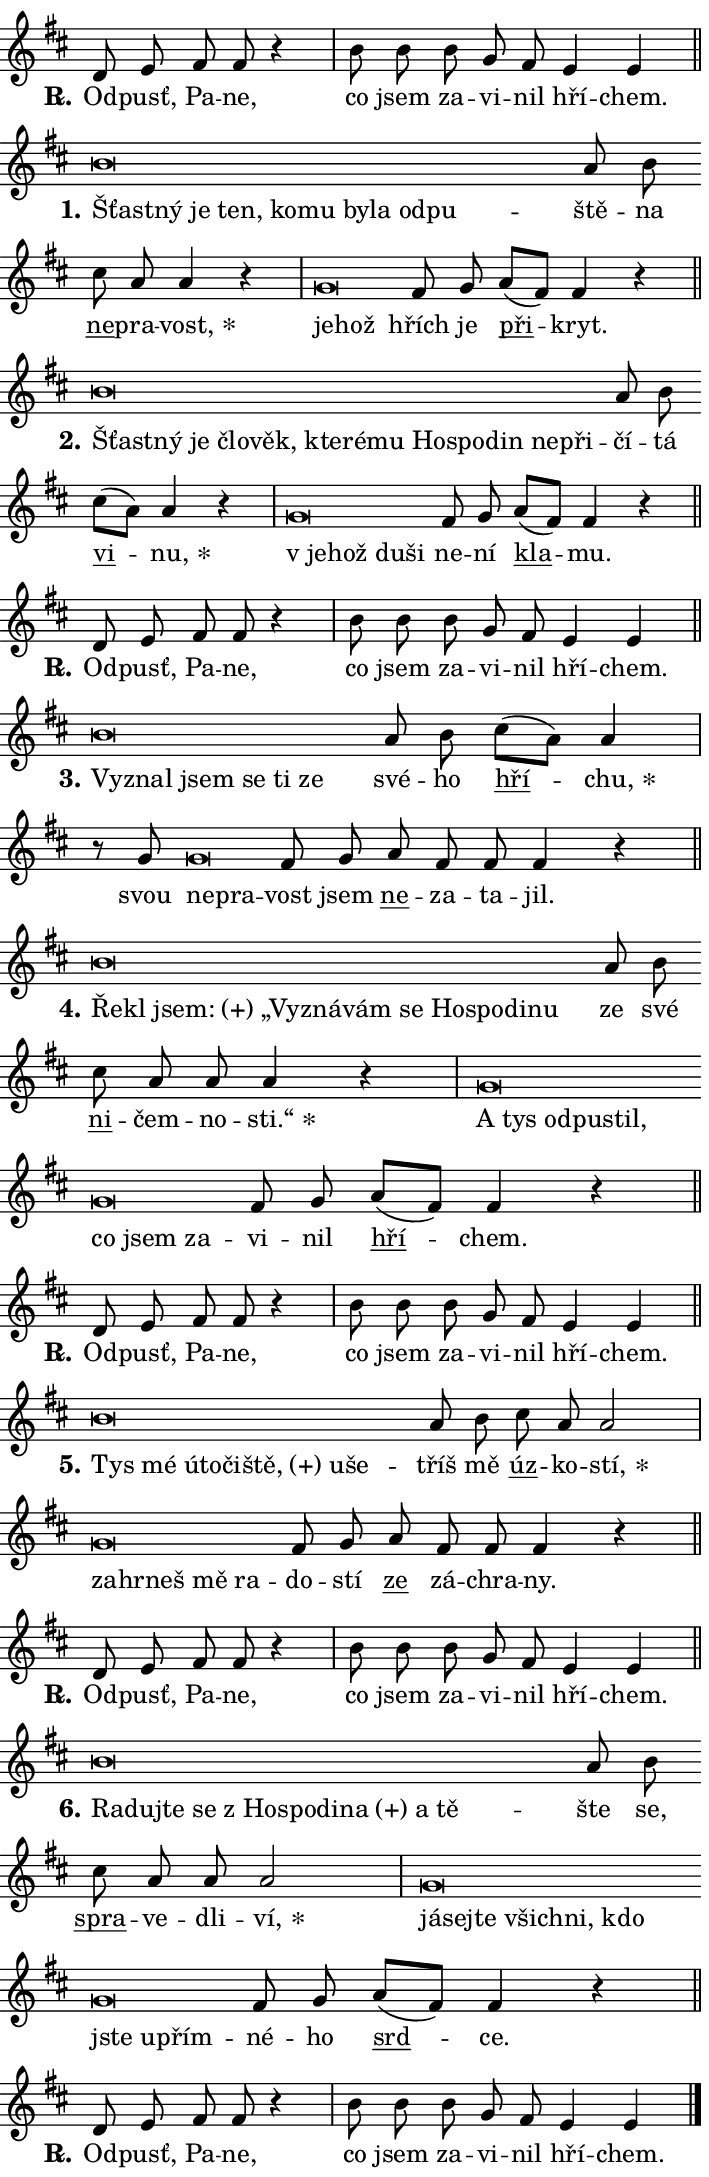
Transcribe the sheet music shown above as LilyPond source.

\version "2.24.0"
\header { tagline = "" }
\paper {
  indent = 0\cm
  top-margin = 0\cm
  right-margin = 0.13\cm % to fit lyric hyphens
  bottom-margin = 0\cm
  left-margin = 0\cm
  paper-width = 12\cm
  page-breaking = #ly:one-page-breaking
  system-system-spacing.basic-distance = #11
  score-system-spacing.basic-distance = #11
  ragged-last = ##f
}


%% Author: Thomas Morley
%% https://lists.gnu.org/archive/html/lilypond-user/2020-05/msg00002.html
#(define (line-position grob)
"Returns position of @var[grob} in current system:
   @code{'start}, if at first time-step
   @code{'end}, if at last time-step
   @code{'middle} otherwise
"
  (let* ((col (ly:item-get-column grob))
         (ln (ly:grob-object col 'left-neighbor))
         (rn (ly:grob-object col 'right-neighbor))
         (col-to-check-left (if (ly:grob? ln) ln col))
         (col-to-check-right (if (ly:grob? rn) rn col))
         (break-dir-left
           (and
             (ly:grob-property col-to-check-left 'non-musical #f)
             (ly:item-break-dir col-to-check-left)))
         (break-dir-right
           (and
             (ly:grob-property col-to-check-right 'non-musical #f)
             (ly:item-break-dir col-to-check-right))))
        (cond ((eqv? 1 break-dir-left) 'start)
              ((eqv? -1 break-dir-right) 'end)
              (else 'middle))))

#(define (tranparent-at-line-position vctor)
  (lambda (grob)
  "Relying on @code{line-position} select the relevant enry from @var{vctor}.
Used to determine transparency,"
    (case (line-position grob)
      ((end) (not (vector-ref vctor 0)))
      ((middle) (not (vector-ref vctor 1)))
      ((start) (not (vector-ref vctor 2))))))

noteHeadBreakVisibility =
#(define-music-function (break-visibility)(vector?)
"Makes @code{NoteHead}s transparent relying on @var{break-visibility}"
#{
  \override NoteHead.transparent =
    #(tranparent-at-line-position break-visibility)
#})

#(define delete-ledgers-for-transparent-note-heads
  (lambda (grob)
    "Reads whether a @code{NoteHead} is transparent.
If so this @code{NoteHead} is removed from @code{'note-heads} from
@var{grob}, which is supposed to be @code{LedgerLineSpanner}.
As a result ledgers are not printed for this @code{NoteHead}"
    (let* ((nhds-array (ly:grob-object grob 'note-heads))
           (nhds-list
             (if (ly:grob-array? nhds-array)
                 (ly:grob-array->list nhds-array)
                 '()))
           ;; Relies on the transparent-property being done before
           ;; Staff.LedgerLineSpanner.after-line-breaking is executed.
           ;; This is fragile ...
           (to-keep
             (remove
               (lambda (nhd)
                 (ly:grob-property nhd 'transparent #f))
               nhds-list)))
      ;; TODO find a better method to iterate over grob-arrays, similiar
      ;; to filter/remove etc for lists
      ;; For now rebuilt from scratch
      (set! (ly:grob-object grob 'note-heads)  '())
      (for-each
        (lambda (nhd)
          (ly:pointer-group-interface::add-grob grob 'note-heads nhd))
        to-keep))))

squashNotes = {
  \override NoteHead.X-extent = #'(-0.2 . 0.2)
  \override NoteHead.Y-extent = #'(-0.75 . 0)
  \override NoteHead.stencil =
    #(lambda (grob)
       (let ((pos (ly:grob-property grob 'staff-position)))
         (begin
           (if (< pos -7) (display "ERROR: Lower brevis then expected\n") (display ""))
           (if (<= pos -6) ly:text-interface::print ly:note-head::print))))
}
unSquashNotes = {
  \revert NoteHead.X-extent
  \revert NoteHead.Y-extent
  \revert NoteHead.stencil
}

hideNotes = \noteHeadBreakVisibility #begin-of-line-visible
unHideNotes = \noteHeadBreakVisibility #all-visible

% work-around for resetting accidentals
% https://lilypond.org/doc/v2.23/Documentation/notation/displaying-rhythms#unmetered-music
cadenzaMeasure = {
  \cadenzaOff
  \partial 1024 s1024
  \cadenzaOn
}

#(define-markup-command (accent layout props text) (markup?)
  "Underline accented syllable"
  (interpret-markup layout props
    #{\markup \override #'(offset . 4.3) \underline { #text }#}))

responsum = \markup \concat {
  "R" \hspace #-1.05 \path #0.1 #'((moveto 0 0.07) (lineto 0.9 0.8)) \hspace #0.05 "."
}

spaceSize = #0.6828661417322834 % exact space size for TeX Gyre Schola

\layout {
  \context {
    \Staff
    \remove "Time_signature_engraver"
    \override LedgerLineSpanner.after-line-breaking = #delete-ledgers-for-transparent-note-heads
  }
  \context {
    \Lyrics {
      \override LyricSpace.minimum-distance = \spaceSize
      \override LyricText.font-name = #"TeX Gyre Schola"
      \override LyricText.font-size = 1
      \override StanzaNumber.font-name = #"TeX Gyre Schola Bold"
      \override StanzaNumber.font-size = 1
    }
  }
  \context {
    \Score 
    \override NoteHead.text =
      #(lambda (grob) 
        (let ((pos (ly:grob-property grob 'staff-position)))
          #{\markup {
            \combine
              \halign #-0.55 \raise #(if (= pos -6) 0 0.5) \override #'(thickness . 2) \draw-line #'(3.2 . 0)
              \musicglyph "noteheads.sM1"
          }#}))
  }
}

% magnetic-lyrics.ily
%
%   written by
%     Jean Abou Samra <jean@abou-samra.fr>
%     Werner Lemberg <wl@gnu.org>
%
%   adapted by
%     Jiri Hon <jiri.hon@gmail.com>
%
% Version 2022-Apr-15

% https://www.mail-archive.com/lilypond-user@gnu.org/msg149350.html

#(define (Left_hyphen_pointer_engraver context)
   "Collect syllable-hyphen-syllable occurrences in lyrics and store
them in properties.  This engraver only looks to the left.  For
example, if the lyrics input is @code{foo -- bar}, it does the
following.

@itemize @bullet
@item
Set the @code{text} property of the @code{LyricHyphen} grob between
@q{foo} and @q{bar} to @code{foo}.

@item
Set the @code{left-hyphen} property of the @code{LyricText} grob with
text @q{foo} to the @code{LyricHyphen} grob between @q{foo} and
@q{bar}.
@end itemize

Use this auxiliary engraver in combination with the
@code{lyric-@/text::@/apply-@/magnetic-@/offset!} hook."
   (let ((hyphen #f)
         (text #f))
     (make-engraver
      (acknowledgers
       ((lyric-syllable-interface engraver grob source-engraver)
        (set! text grob)))
      (end-acknowledgers
       ((lyric-hyphen-interface engraver grob source-engraver)
        ;(when (not (grob::has-interface grob 'lyric-space-interface))
          (set! hyphen grob)));)
      ((stop-translation-timestep engraver)
       (when (and text hyphen)
         (ly:grob-set-object! text 'left-hyphen hyphen))
       (set! text #f)
       (set! hyphen #f)))))

#(define (lyric-text::apply-magnetic-offset! grob)
   "If the space between two syllables is less than the value in
property @code{LyricText@/.details@/.squash-threshold}, move the right
syllable to the left so that it gets concatenated with the left
syllable.

Use this function as a hook for
@code{LyricText@/.after-@/line-@/breaking} if the
@code{Left_@/hyphen_@/pointer_@/engraver} is active."
   (let ((hyphen (ly:grob-object grob 'left-hyphen #f)))
     (when hyphen
       (let ((left-text (ly:spanner-bound hyphen LEFT)))
         (when (grob::has-interface left-text 'lyric-syllable-interface)
           (let* ((common (ly:grob-common-refpoint grob left-text X))
                  (this-x-ext (ly:grob-extent grob common X))
                  (left-x-ext
                   (begin
                     ;; Trigger magnetism for left-text.
                     (ly:grob-property left-text 'after-line-breaking)
                     (ly:grob-extent left-text common X)))
                  ;; `delta` is the gap width between two syllables.
                  (delta (- (interval-start this-x-ext)
                            (interval-end left-x-ext)))
                  (details (ly:grob-property grob 'details))
                  (threshold (assoc-get 'squash-threshold details 0.2)))
             (when (< delta threshold)
               (let* (;; We have to manipulate the input text so that
                      ;; ligatures crossing syllable boundaries are not
                      ;; disabled.  For languages based on the Latin
                      ;; script this is essentially a beautification.
                      ;; However, for non-Western scripts it can be a
                      ;; necessity.
                      (lt (ly:grob-property left-text 'text))
                      (rt (ly:grob-property grob 'text))
                      (is-space (grob::has-interface hyphen 'lyric-space-interface))
                      (space (if is-space " " ""))
                      (extra-delta (if is-space spaceSize 0))
                      ;; Append new syllable.
                      (ltrt-space (if (and (string? lt) (string? rt))
                                (string-append lt space rt)
                                (make-concat-markup (list lt space rt))))
                      ;; Right-align `ltrt` to the right side.
                      (ltrt-space-markup (grob-interpret-markup
                               grob
                               (make-translate-markup
                                (cons (interval-length this-x-ext) 0)
                                (make-right-align-markup ltrt-space)))))
                 (begin
                   ;; Don't print `left-text`.
                   (ly:grob-set-property! left-text 'stencil #f)
                   ;; Set text and stencil (which holds all collected
                   ;; syllables so far) and shift it to the left.
                   (ly:grob-set-property! grob 'text ltrt-space)
                   (ly:grob-set-property! grob 'stencil ltrt-space-markup)
                   (ly:grob-translate-axis! grob (- (- delta extra-delta)) X))))))))))


#(define (lyric-hyphen::displace-bounds-first grob)
   ;; Make very sure this callback isn't triggered too early.
   (let ((left (ly:spanner-bound grob LEFT))
         (right (ly:spanner-bound grob RIGHT)))
     (ly:grob-property left 'after-line-breaking)
     (ly:grob-property right 'after-line-breaking)
     (ly:lyric-hyphen::print grob)))

squashThreshold = #0.4

\layout {
  \context {
    \Lyrics
    \consists #Left_hyphen_pointer_engraver
    \override LyricText.after-line-breaking =
      #lyric-text::apply-magnetic-offset!
    \override LyricHyphen.stencil = #lyric-hyphen::displace-bounds-first
    \override LyricText.details.squash-threshold = \squashThreshold
    \override LyricHyphen.minimum-distance = 0
    \override LyricHyphen.minimum-length = \squashThreshold
  }
}

squashText = \override LyricText.details.squash-threshold = 9999
unSquashText = \override LyricText.details.squash-threshold = \squashThreshold

leftText = \override LyricText.self-alignment-X = #LEFT
unLeftText = \revert LyricText.self-alignment-X

starOffset = #(lambda (grob) 
                (let ((x_offset (ly:self-alignment-interface::aligned-on-x-parent grob)))
                  (if (= x_offset 0) 0 (+ x_offset 1.2))))

star = #(define-music-function (syllable)(string?)
"Append star separator at the end of a syllable"
#{
  \once \override LyricText.X-offset = #starOffset
  \lyricmode { \markup {
    #syllable
    \override #'((font-name . "TeX Gyre Schola Bold")) \hspace #0.2 \lower #0.65 \larger "*"
  } }
#})

starAccent = #(define-music-function (syllable)(string?)
"Append star separator at the end of a syllable and make accent"
#{
  \once \override LyricText.X-offset = #starOffset
  \lyricmode { \markup {
    \accent #syllable
    \override #'((font-name . "TeX Gyre Schola Bold")) \hspace #0.2 \lower #0.65 \larger "*"
  } }
#})

breath = #(define-music-function (syllable)(string?)
"Append breathing indicator at the end of a syllable"
#{
  \lyricmode { \markup { #syllable "+" } }
#})

optionalBreath = #(define-music-function (syllable)(string?)
"Append optional breathing indicator at the end of a syllable"
#{
  \lyricmode { \markup { #syllable "(+)" } }
#})


\score {
    <<
        \new Voice = "melody" { \cadenzaOn \key d \major \relative { d'8 e fis fis r4 \cadenzaMeasure \bar "|" b8 b \bar "" b g fis e4 e \cadenzaMeasure \bar "||" \break } }
        \new Lyrics \lyricsto "melody" { \lyricmode { \set stanza = \responsum
Od -- pusť, Pa -- ne, co jsem za -- vi -- nil hří -- chem. } }
    >>
    \layout {}
}

\score {
    <<
        \new Voice = "melody" { \cadenzaOn \key d \major \relative { \squashNotes b'\breve*1/16 \hideNotes \breve*1/16 \bar "" \breve*1/16 \bar "" \breve*1/16 \bar "" \breve*1/16 \bar "" \breve*1/16 \bar "" \breve*1/16 \bar "" \breve*1/16 \bar "" \breve*1/16 \breve*1/16 \bar "" \unHideNotes \unSquashNotes a8 b \bar "" cis a a4 r \cadenzaMeasure \bar "|" \squashNotes g\breve*1/16 \hideNotes \breve*1/16 \bar "" \unHideNotes \unSquashNotes fis8 g \bar "" a[( fis)] fis4 r \cadenzaMeasure \bar "||" \break } }
        \new Lyrics \lyricsto "melody" { \lyricmode { \set stanza = "1."
\leftText Šťast -- \squashText ný je ten, ko -- mu by -- la od -- pu -- \unLeftText \unSquashText ště -- na \markup \accent ne -- pra -- \star vost, \leftText je -- \squashText hož \unLeftText \unSquashText hřích je \markup \accent při -- kryt. } }
    >>
    \layout {}
}

\score {
    <<
        \new Voice = "melody" { \cadenzaOn \key d \major \relative { \squashNotes b'\breve*1/16 \hideNotes \breve*1/16 \bar "" \breve*1/16 \bar "" \breve*1/16 \bar "" \breve*1/16 \bar "" \breve*1/16 \bar "" \breve*1/16 \bar "" \breve*1/16 \bar "" \breve*1/16 \bar "" \breve*1/16 \bar "" \breve*1/16 \bar "" \breve*1/16 \breve*1/16 \bar "" \unHideNotes \unSquashNotes a8 b \bar "" cis[( a)] a4 r \cadenzaMeasure \bar "|" \squashNotes g\breve*1/16 \hideNotes \breve*1/16 \bar "" \breve*1/16 \breve*1/16 \bar "" \unHideNotes \unSquashNotes fis8 g \bar "" a[( fis)] fis4 r \cadenzaMeasure \bar "||" \break } }
        \new Lyrics \lyricsto "melody" { \lyricmode { \set stanza = "2."
\leftText Šťast -- \squashText ný je člo -- věk, kte -- ré -- mu Ho -- spo -- din ne -- při -- \unLeftText \unSquashText čí -- tá \markup \accent vi -- \star nu, \leftText "v je" -- \squashText hož du -- ši \unLeftText \unSquashText ne -- ní \markup \accent kla -- mu. } }
    >>
    \layout {}
}

\score {
    <<
        \new Voice = "melody" { \cadenzaOn \key d \major \relative { d'8 e fis fis r4 \cadenzaMeasure \bar "|" b8 b \bar "" b g fis e4 e \cadenzaMeasure \bar "||" \break } }
        \new Lyrics \lyricsto "melody" { \lyricmode { \set stanza = \responsum
Od -- pusť, Pa -- ne, co jsem za -- vi -- nil hří -- chem. } }
    >>
    \layout {}
}

\score {
    <<
        \new Voice = "melody" { \cadenzaOn \key d \major \relative { \squashNotes b'\breve*1/16 \hideNotes \breve*1/16 \bar "" \breve*1/16 \bar "" \breve*1/16 \bar "" \breve*1/16 \breve*1/16 \bar "" \unHideNotes \unSquashNotes a8 b \bar "" cis[( a)] a4 \cadenzaMeasure \bar "|" r8 g8 \squashNotes g\breve*1/16 \hideNotes \breve*1/16 \bar "" \unHideNotes \unSquashNotes fis8 g \bar "" a fis fis fis4 r \cadenzaMeasure \bar "||" \break } }
        \new Lyrics \lyricsto "melody" { \lyricmode { \set stanza = "3."
\leftText Vy -- \squashText znal jsem se ti ze \unLeftText \unSquashText své -- ho \markup \accent hří -- \star chu, svou \leftText ne -- \squashText pra -- \unLeftText \unSquashText vost jsem \markup \accent ne -- za -- ta -- jil. } }
    >>
    \layout {}
}

\score {
    <<
        \new Voice = "melody" { \cadenzaOn \key d \major \relative { \squashNotes b'\breve*1/16 \hideNotes \breve*1/16 \bar "" \breve*1/16 \bar "" \breve*1/16 \bar "" \breve*1/16 \bar "" \breve*1/16 \bar "" \breve*1/16 \bar "" \breve*1/16 \bar "" \breve*1/16 \bar "" \breve*1/16 \breve*1/16 \bar "" \unHideNotes \unSquashNotes a8 b \bar "" cis a a a4 r \cadenzaMeasure \bar "|" \squashNotes g\breve*1/16 \hideNotes \breve*1/16 \bar "" \breve*1/16 \bar "" \breve*1/16 \bar "" \breve*1/16 \bar "" \breve*1/16 \bar "" \breve*1/16 \breve*1/16 \bar "" \unHideNotes \unSquashNotes fis8 g \bar "" a[( fis)] fis4 r \cadenzaMeasure \bar "||" \break } }
        \new Lyrics \lyricsto "melody" { \lyricmode { \set stanza = "4."
\leftText Ře -- \squashText kl \optionalBreath jsem: „Vy -- zná -- vám se Ho -- spo -- di -- nu \unLeftText \unSquashText ze své \markup \accent ni -- čem -- no -- \star sti.“ \leftText A \squashText tys od -- pu -- stil, co jsem za -- \unLeftText \unSquashText vi -- nil \markup \accent hří -- chem. } }
    >>
    \layout {}
}

\score {
    <<
        \new Voice = "melody" { \cadenzaOn \key d \major \relative { d'8 e fis fis r4 \cadenzaMeasure \bar "|" b8 b \bar "" b g fis e4 e \cadenzaMeasure \bar "||" \break } }
        \new Lyrics \lyricsto "melody" { \lyricmode { \set stanza = \responsum
Od -- pusť, Pa -- ne, co jsem za -- vi -- nil hří -- chem. } }
    >>
    \layout {}
}

\score {
    <<
        \new Voice = "melody" { \cadenzaOn \key d \major \relative { \squashNotes b'\breve*1/16 \hideNotes \breve*1/16 \bar "" \breve*1/16 \bar "" \breve*1/16 \bar "" \breve*1/16 \bar "" \breve*1/16 \bar "" \breve*1/16 \breve*1/16 \bar "" \unHideNotes \unSquashNotes a8 b \bar "" cis a a2 \cadenzaMeasure \bar "|" \squashNotes g\breve*1/16 \hideNotes \breve*1/16 \bar "" \breve*1/16 \bar "" \breve*1/16 \breve*1/16 \bar "" \unHideNotes \unSquashNotes fis8 g \bar "" a fis fis fis4 r \cadenzaMeasure \bar "||" \break } }
        \new Lyrics \lyricsto "melody" { \lyricmode { \set stanza = "5."
\leftText Tys \squashText mé ú -- to -- či -- \optionalBreath ště, u -- še -- \unLeftText \unSquashText tříš mě \markup \accent úz -- ko -- \star stí, \leftText za -- \squashText hr -- neš mě ra -- \unLeftText \unSquashText do -- stí \markup \accent ze zá -- chra -- ny. } }
    >>
    \layout {}
}

\score {
    <<
        \new Voice = "melody" { \cadenzaOn \key d \major \relative { d'8 e fis fis r4 \cadenzaMeasure \bar "|" b8 b \bar "" b g fis e4 e \cadenzaMeasure \bar "||" \break } }
        \new Lyrics \lyricsto "melody" { \lyricmode { \set stanza = \responsum
Od -- pusť, Pa -- ne, co jsem za -- vi -- nil hří -- chem. } }
    >>
    \layout {}
}

\score {
    <<
        \new Voice = "melody" { \cadenzaOn \key d \major \relative { \squashNotes b'\breve*1/16 \hideNotes \breve*1/16 \bar "" \breve*1/16 \bar "" \breve*1/16 \bar "" \breve*1/16 \bar "" \breve*1/16 \bar "" \breve*1/16 \bar "" \breve*1/16 \bar "" \breve*1/16 \breve*1/16 \bar "" \unHideNotes \unSquashNotes a8 b \bar "" cis a a a2 \cadenzaMeasure \bar "|" \squashNotes g\breve*1/16 \hideNotes \breve*1/16 \bar "" \breve*1/16 \bar "" \breve*1/16 \bar "" \breve*1/16 \bar "" \breve*1/16 \bar "" \breve*1/16 \bar "" \breve*1/16 \breve*1/16 \bar "" \unHideNotes \unSquashNotes fis8 g \bar "" a[( fis)] fis4 r \cadenzaMeasure \bar "||" \break } }
        \new Lyrics \lyricsto "melody" { \lyricmode { \set stanza = "6."
\leftText Ra -- \squashText duj -- te se "z Ho" -- spo -- di -- \optionalBreath na a tě -- \unLeftText \unSquashText šte se, \markup \accent spra -- ve -- dli -- \star ví, \leftText já -- \squashText sej -- te všich -- ni, kdo jste u -- přím -- \unLeftText \unSquashText né -- ho \markup \accent srd -- ce. } }
    >>
    \layout {}
}

\score {
    <<
        \new Voice = "melody" { \cadenzaOn \key d \major \relative { d'8 e fis fis r4 \cadenzaMeasure \bar "|" b8 b \bar "" b g fis e4 e \cadenzaMeasure \bar "||" \break } \bar "|." }
        \new Lyrics \lyricsto "melody" { \lyricmode { \set stanza = \responsum
Od -- pusť, Pa -- ne, co jsem za -- vi -- nil hří -- chem. } }
    >>
    \layout {}
}
